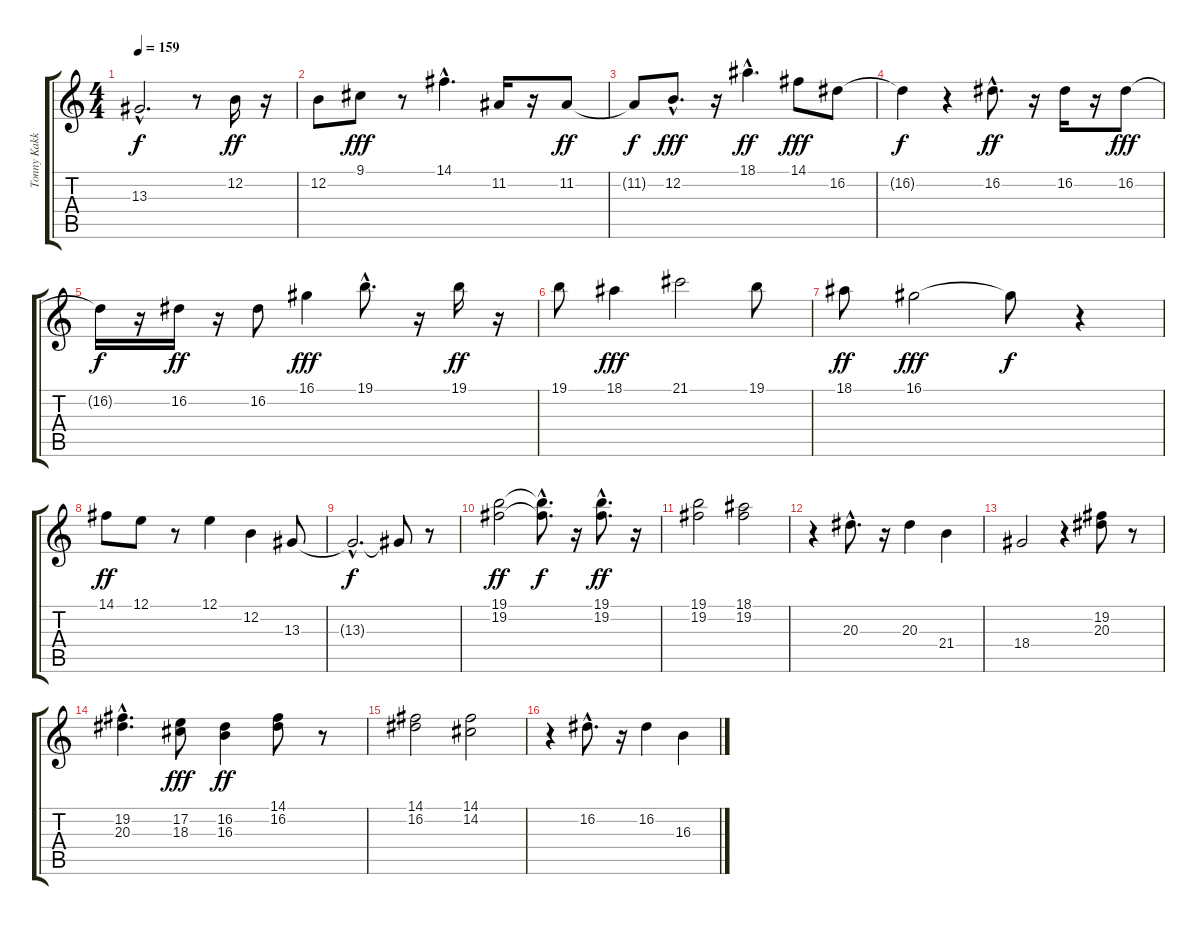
\track ("Tonny Kakko" "Tonny Kakk") {instrument lead1square}
\staff {score tabs}
\tuning (E4 B3 G3 D3 A2 E2) {hide}
\ts (4 4)
\tempo 159
\clef g2
\ks c
13.3{hac t}.2{d dy f} r.8 12.2.16{dy ff} r.16 |
12.2.8 9.1.8{dy fff} r.8 14.1{hac}.4{d} 11.2.16 r.16 11.2.8{dy ff} |
11.2{t}.8{dy f} 12.2{hac}.8{d dy fff} r.16 18.1{hac}.4{d dy ff} 14.1.8{dy fff} 16.2.8 |
16.2{t}.4{dy f} r.4 16.2{hac}.8{d dy ff} r.16 16.2.16 r.16 16.2.8{dy fff} |
16.2{t}.16{dy f} r.16 16.2.16{dy ff} r.16 16.2.8 16.1.4{dy fff} 19.1{hac}.8{d} r.16 19.1.16{dy ff} r.16 |
19.1.8 18.1.4{dy fff} 21.1.2 19.1.8 |
18.1.8{dy ff} 16.1.2{dy fff} 16.1{t}.8{dy f} r.4 |
14.1.8{dy ff} 12.1.8 r.8 12.1.4 12.2.4 13.3.8 |
13.3{hac t}.2{d dy f} 13.3{t}.8 r.8 |
(19.1 19.2).2{dy ff} (19.1{hac t} 19.2{hac t}).8{d dy f} r.16 (19.1{hac} 19.2{hac}).8{d dy ff} r.16 |
(19.1 19.2).2 (18.1 19.2).2 |
r.4 20.3{hac}.8{d} r.16 20.3.4 21.4.4 |
18.4.2 r.4 (19.2 20.3).8 r.8 |
(19.2{hac} 20.3{hac}).4{d} (17.2 18.3).8{dy fff} (16.2 16.3).4{dy ff} (14.1 16.2).8 r.8 |
(14.1 16.2).2 (14.1 14.2).2 |
r.4 16.2{hac}.8{d} r.16 16.2.4 16.3.4
